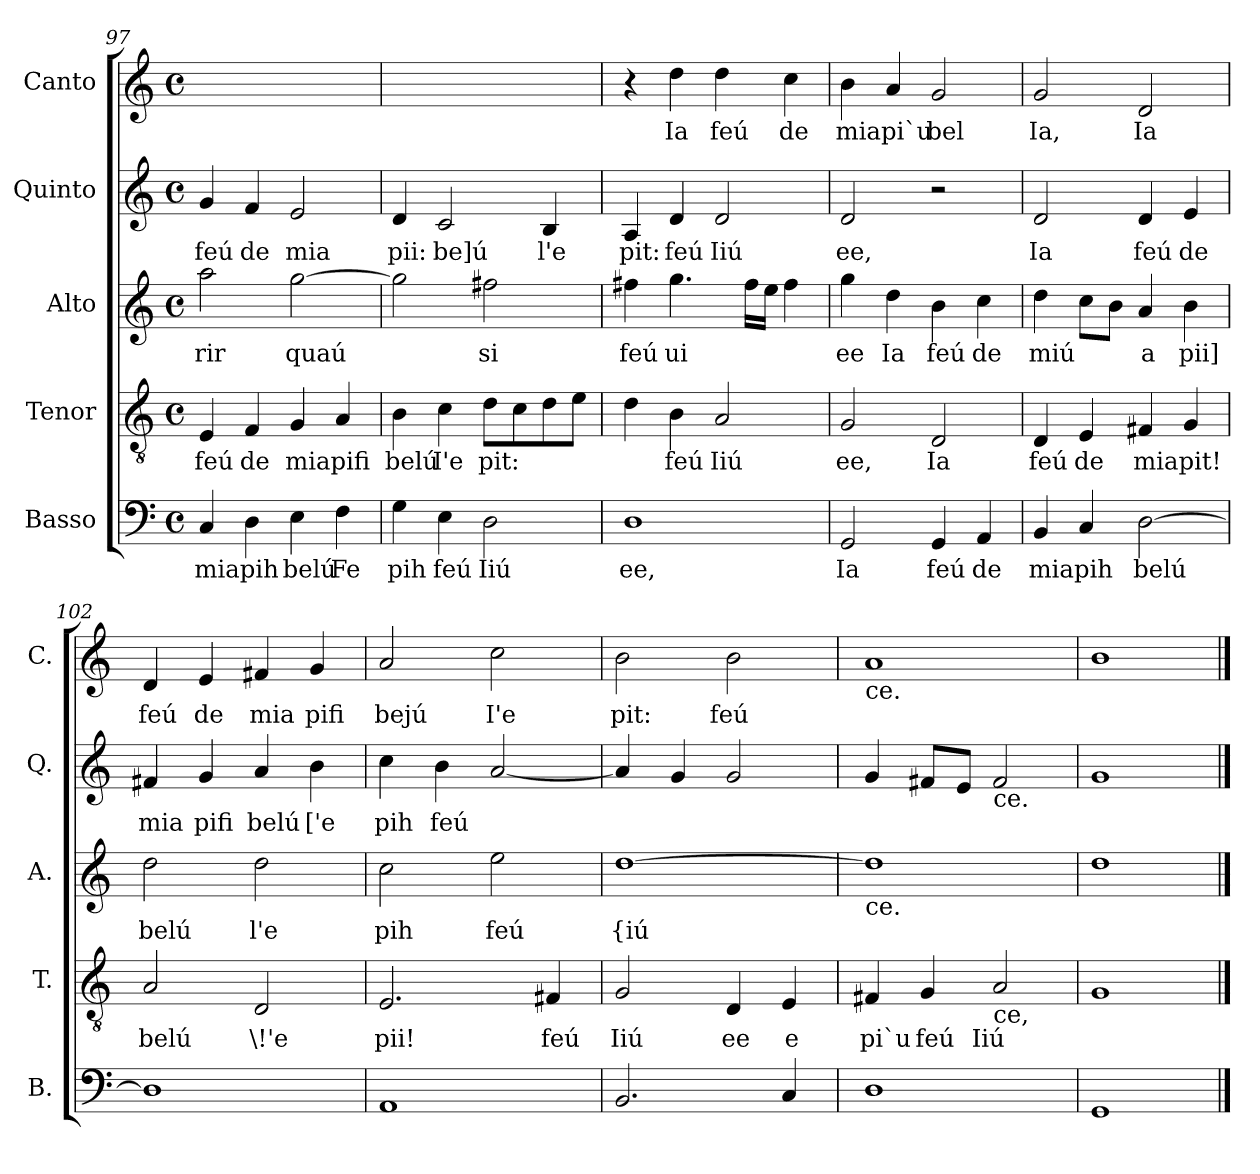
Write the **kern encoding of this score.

**kern	**text	**kern	**text	**kern	**text	**kern	**text	**kern	**text
*part5	*part5	*part4	*part4	*part3	*part3	*part2	*part2	*part1	*part1
*staff5	*staff5	*staff4	*staff4	*staff3	*staff3	*staff2	*staff2	*staff1	*staff1
*I"Basso	*	*I"Tenor	*	*I"Alto	*	*I"Quinto	*	*I"Canto	*
*I'B.	*	*I'T.	*	*I'A.	*	*I'Q.	*	*I'C.	*
*clefF4	*	*clefGv2	*	*clefG2	*	*clefG2	*	*clefG2	*
*k[]	*	*k[]	*	*k[]	*	*k[]	*	*k[]	*
*C:	*	*C:	*	*C:	*	*C:	*	*C:	*
*M4/4	*	*M4/4	*	*M4/4	*	*M4/4	*	*M4/4	*
*met(c)	*	*met(c)	*	*met(c)	*	*met(c)	*	*met(c)	*
=97	=97	=97	=97	=97	=97	=97	=97	=97	=97
!	!LO:LY:b	!	!LO:LY:b	!	!LO:LY:b	!	!LO:LY:b	!	!
4C/	mia	4E/	feú	2aa\	rir	4g/	feú	1ryy	.
!	!LO:LY:b	!	!LO:LY:b	!	!	!	!LO:LY:b	!	!
4D\	pih	4F/	de	.	.	4f/	de	.	.
!	!LO:LY:b	!	!LO:LY:b	!	!LO:LY:b	!	!LO:LY:b	!	!
4E\	belú	4G/	mia	[2gg\	quaú	2e/	mia	.	.
!	!LO:LY:b	!	!LO:LY:b	!	!	!	!	!	!
4F\	Fe	4A/	pifi	.	.	.	.	.	.
!!LO:LB:g=z
=98	=98	=98	=98	=98	=98	=98	=98	=98	=98
!	!LO:LY:b	!	!LO:LY:b	!	!	!	!LO:LY:b	!	!
4G\	pih	4B\	belú	2gg\]	.	4d/	pii:	1ryy	.
!	!LO:LY:b	!	!LO:LY:b	!	!	!	!LO:LY:b	!	!
4E\	feú	4c\	I'e	.	.	2c/	be]ú	.	.
!	!LO:LY:b	!	!LO:LY:b	!	!LO:LY:b	!	!	!	!
2D\	Iiú	8d\L	pit:	2ff#X\	si	.	.	.	.
.	.	8c\	.	.	.	.	.	.	.
!	!	!	!	!	!	!	!LO:LY:b	!	!
.	.	8d\	.	.	.	4B/	l'e	.	.
.	.	8e\J	.	.	.	.	.	.	.
=99	=99	=99	=99	=99	=99	=99	=99	=99	=99
!	!LO:LY:b	!	!	!	!LO:LY:b	!	!LO:LY:b	!	!
1D	ee,	4d\	.	4ff#X\	feú	4A/	pit:	4r	.
!	!	!	!LO:LY:b	!	!LO:LY:b	!	!LO:LY:b	!	!LO:LY:b
.	.	4B\	feú	4.gg\	ui	4d/	feú	4dd\	Ia
!	!	!	!LO:LY:b	!	!	!	!LO:LY:b	!	!LO:LY:b
.	.	2A/	Iiú	.	.	2d/	Iiú	4dd\	feú
.	.	.	.	16ff#\LL	.	.	.	.	.
.	.	.	.	16ee\JJ	.	.	.	.	.
!	!	!	!	!	!	!	!	!	!LO:LY:b
.	.	.	.	4ff#\	.	.	.	4cc\	de
=100	=100	=100	=100	=100	=100	=100	=100	=100	=100
!	!LO:LY:b	!	!LO:LY:b	!	!LO:LY:b	!	!LO:LY:b	!	!LO:LY:b
2GG/	Ia	2G/	ee,	4gg\	ee	2d/	ee,	4b\	mia
!	!	!	!	!	!LO:LY:b	!	!	!	!LO:LY:b
.	.	.	.	4dd\	Ia	.	.	4a/	pi`u
!	!LO:LY:b	!	!LO:LY:b	!	!LO:LY:b	!	!	!	!LO:LY:b
4GG/	feú	2D/	Ia	4b\	feú	2r	.	2g/	bel
!	!LO:LY:b	!	!	!	!LO:LY:b	!	!	!	!
4AA/	de	.	.	4cc\	de	.	.	.	.
=101	=101	=101	=101	=101	=101	=101	=101	=101	=101
!	!LO:LY:b	!	!LO:LY:b	!	!LO:LY:b	!	!LO:LY:b	!	!LO:LY:b
4BB/	mia	4D/	feú	4dd\	miú	2d/	Ia	2g/	Ia,
!	!LO:LY:b	!	!LO:LY:b	!	!	!	!	!	!
4C/	pih	4E/	de	8cc\L	.	.	.	.	.
.	.	.	.	8b\J	.	.	.	.	.
!	!LO:LY:b	!	!LO:LY:b	!	!LO:LY:b	!	!LO:LY:b	!	!LO:LY:b
[2D\	belú	4F#X/	mia	4a/	a	4d/	feú	2d/	Ia
!	!	!	!LO:LY:b	!	!LO:LY:b	!	!LO:LY:b	!	!
.	.	4G/	pit!	4b\	pii]	4e/	de	.	.
!!LO:PB:g=z
=102	=102	=102	=102	=102	=102	=102	=102	=102	=102
!	!	!	!LO:LY:b	!	!LO:LY:b	!	!LO:LY:b	!	!LO:LY:b
1D]	.	2A/	belú	2dd\	belú	4f#X/	mia	4d/	feú
!	!	!	!	!	!	!	!LO:LY:b	!	!LO:LY:b
.	.	.	.	.	.	4g/	pifi	4e/	de
!	!	!	!LO:LY:b	!	!LO:LY:b	!	!LO:LY:b	!	!LO:LY:b
.	.	2D/	\!'e	2dd\	l'e	4a/	belú	4f#X/	mia
!	!	!	!	!	!	!	!LO:LY:b	!	!LO:LY:b
.	.	.	.	.	.	4b\	['e	4g/	pifi
=103	=103	=103	=103	=103	=103	=103	=103	=103	=103
!	!	!	!LO:LY:b	!	!LO:LY:b	!	!LO:LY:b	!	!LO:LY:b
1AA	.	2.E/	pii!	2cc\	pih	4cc\	pih	2a/	bejú
!	!	!	!	!	!	!	!LO:LY:b	!	!
.	.	.	.	.	.	4b\	feú	.	.
!	!	!	!	!	!LO:LY:b	!	!	!	!LO:LY:b
.	.	.	.	2ee\	feú	[2a/	.	2cc\	I'e
!	!	!	!LO:LY:b	!	!	!	!	!	!
.	.	4F#X/	feú	.	.	.	.	.	.
=104	=104	=104	=104	=104	=104	=104	=104	=104	=104
!	!	!	!LO:LY:b	!	!LO:LY:b	!	!	!	!LO:LY:b
2.BB/	.	2G/	Iiú	[1dd	{iú	4a/]	.	2b\	pit:
.	.	.	.	.	.	4g/	.	.	.
!	!	!	!LO:LY:b	!	!	!	!	!	!LO:LY:b
.	.	4D/	ee	.	.	2g/	.	2b\	feú
!	!	!	!LO:LY:b	!	!	!	!	!	!
4C/	.	4E/	e	.	.	.	.	.	.
=105	=105	=105	=105	=105	=105	=105	=105	=105	=105
!	!	!	!	!	!	!	!	!LO:TX:b:t=ce.	!
!	!	!	!	!LO:TX:b:t=ce.	!	!	!	!	!
!	!	!	!LO:LY:b	!	!	!	!	!	!
1D	.	4F#X/	pi`u	1dd]	.	4g/	.	1a	.
!	!	!	!LO:LY:b	!	!	!	!	!	!
.	.	4G/	feú	.	.	8f#X/L	.	.	.
.	.	.	.	.	.	8e/J	.	.	.
!	!	!	!	!	!	!LO:TX:b:t=ce.	!	!	!
!	!	!LO:TX:b:t=ce,	!	!	!	!	!	!	!
!	!	!	!LO:LY:b	!	!	!	!	!	!
.	.	2A/	Iiú	.	.	2f#/	.	.	.
=106	=106	=106	=106	=106	=106	=106	=106	=106	=106
1GG	.	1G	.	1dd	.	1g	.	1b	.
==	==	==	==	==	==	==	==	==	==
*-	*-	*-	*-	*-	*-	*-	*-	*-	*-
